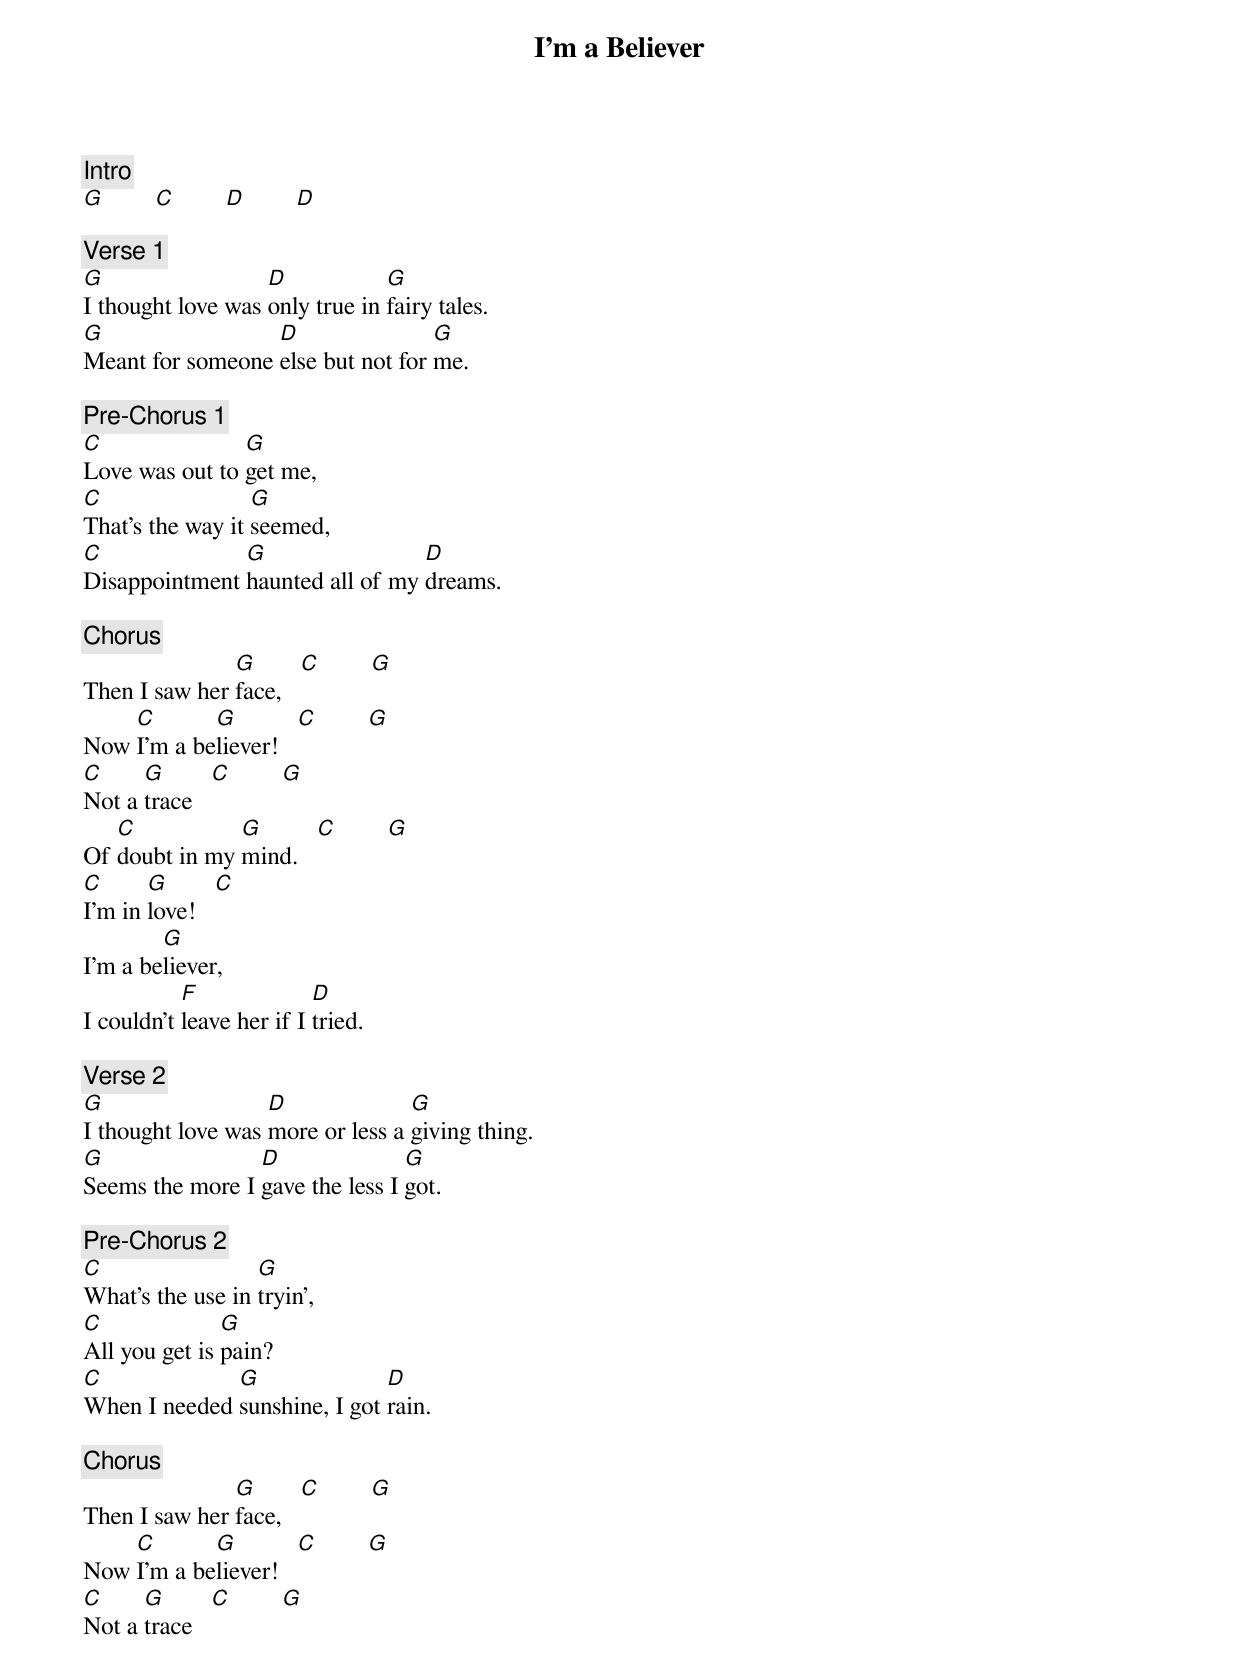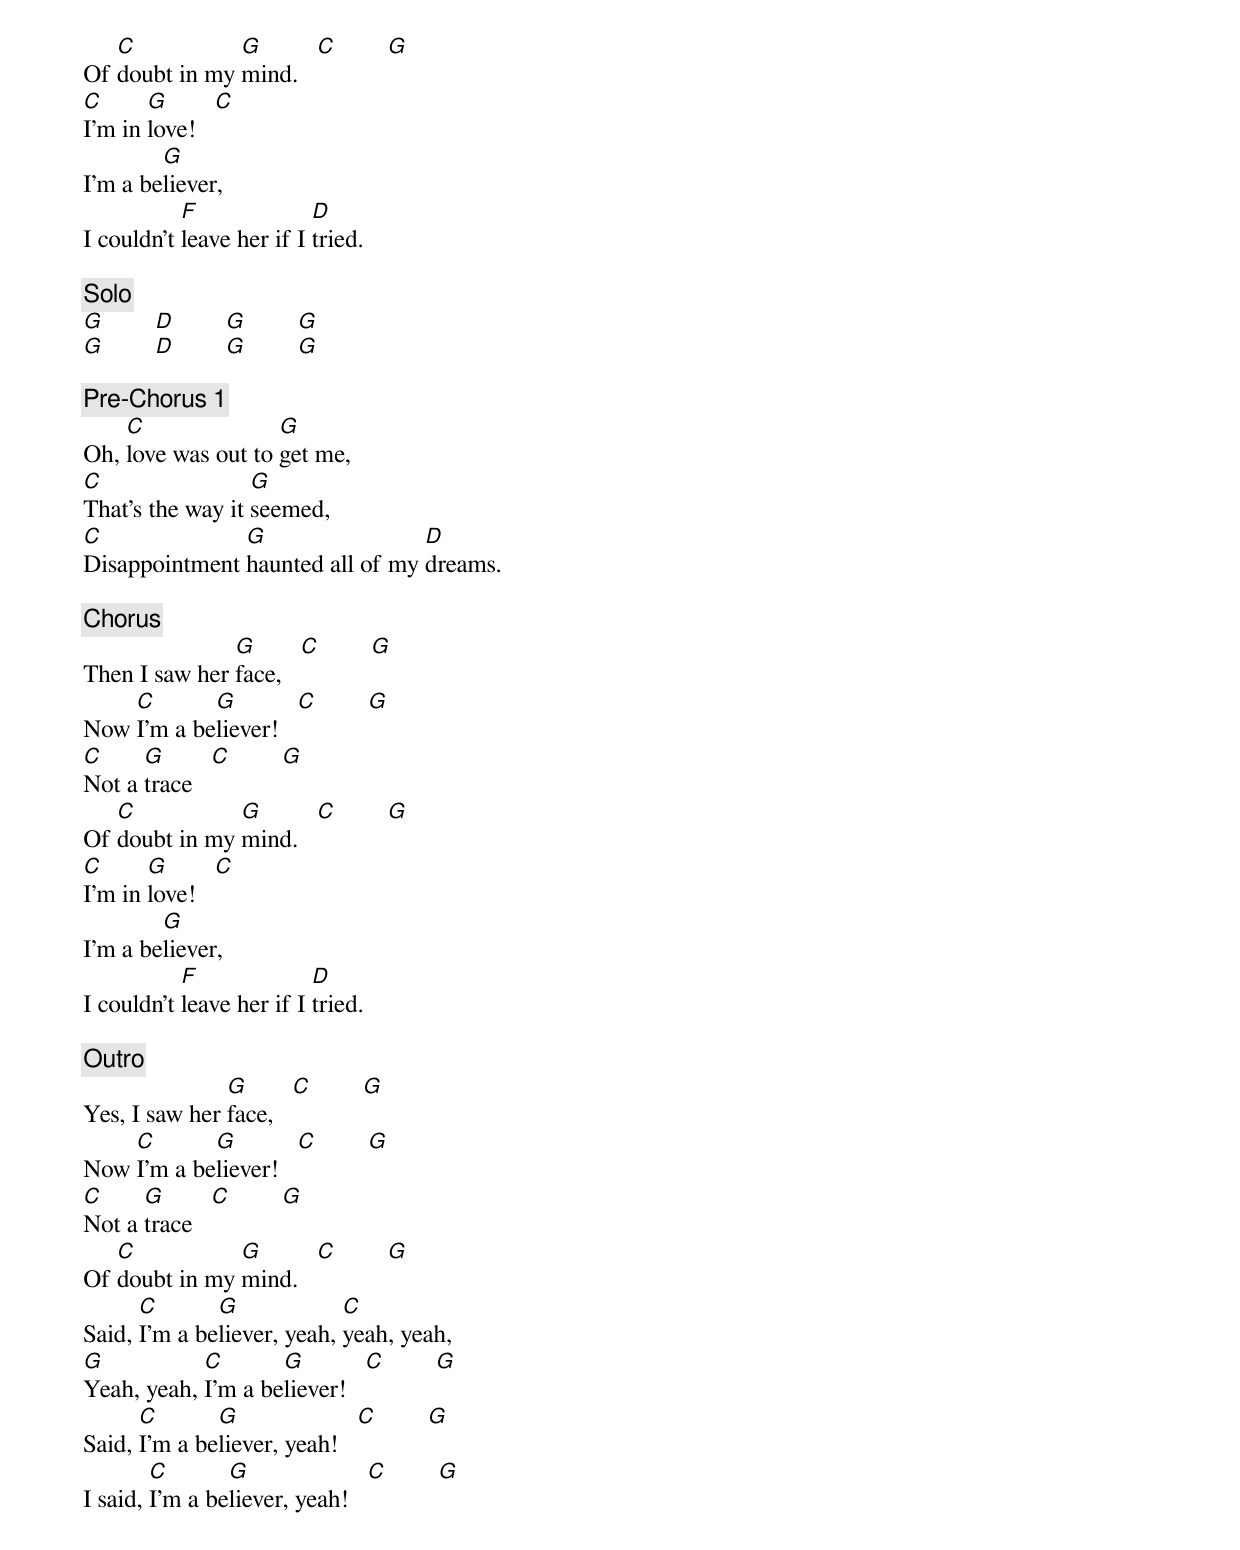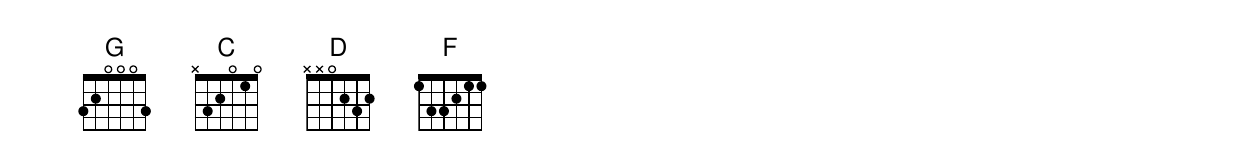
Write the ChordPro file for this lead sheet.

{title: I'm a Believer}
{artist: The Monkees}
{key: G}
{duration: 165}
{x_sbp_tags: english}

{c: Intro}
[G]        [C]        [D]        [D]

{c: Verse 1}
[G]I thought love was [D]only true in [G]fairy tales.
[G]Meant for someone [D]else but not for [G]me.

{c: Pre-Chorus 1}
[C]Love was out to [G]get me,
[C]That's the way it [G]seemed,
[C]Disappointment [G]haunted all of my [D]dreams.

{c: Chorus}
Then I saw her [G]face,   [C]        [G]
Now [C]I'm a be[G]liever!   [C]        [G]
[C]Not a [G]trace   [C]        [G]
Of [C]doubt in my [G]mind.   [C]        [G]
[C]I'm in [G]love!   [C]
I'm a be[G]liever,
I couldn't [F]leave her if I [D]tried.

{c: Verse 2}
[G]I thought love was [D]more or less a [G]giving thing.
[G]Seems the more I [D]gave the less I [G]got.

{c: Pre-Chorus 2}
[C]What's the use in [G]tryin',
[C]All you get is [G]pain?
[C]When I needed [G]sunshine, I got [D]rain.

{c: Chorus}
Then I saw her [G]face,   [C]        [G]
Now [C]I'm a be[G]liever!   [C]        [G]
[C]Not a [G]trace   [C]        [G]
Of [C]doubt in my [G]mind.   [C]        [G]
[C]I'm in [G]love!   [C]
I'm a be[G]liever,
I couldn't [F]leave her if I [D]tried.

{c: Solo}
[G]        [D]        [G]        [G]
[G]        [D]        [G]        [G]

{c: Pre-Chorus 1}
Oh, [C]love was out to [G]get me,
[C]That's the way it [G]seemed,
[C]Disappointment [G]haunted all of my [D]dreams.

{c: Chorus}
Then I saw her [G]face,   [C]        [G]
Now [C]I'm a be[G]liever!   [C]        [G]
[C]Not a [G]trace   [C]        [G]
Of [C]doubt in my [G]mind.   [C]        [G]
[C]I'm in [G]love!   [C]
I'm a be[G]liever,
I couldn't [F]leave her if I [D]tried.

{c: Outro}
Yes, I saw her [G]face,   [C]        [G]
Now [C]I'm a be[G]liever!   [C]        [G]
[C]Not a [G]trace   [C]        [G]
Of [C]doubt in my [G]mind.   [C]        [G]
Said, [C]I'm a be[G]liever, yeah, [C]yeah, yeah,
[G]Yeah, yeah, [C]I'm a be[G]liever!   [C]        [G]
Said, [C]I'm a be[G]liever, yeah!   [C]        [G]
I said, [C]I'm a be[G]liever, yeah!   [C]        [G]
